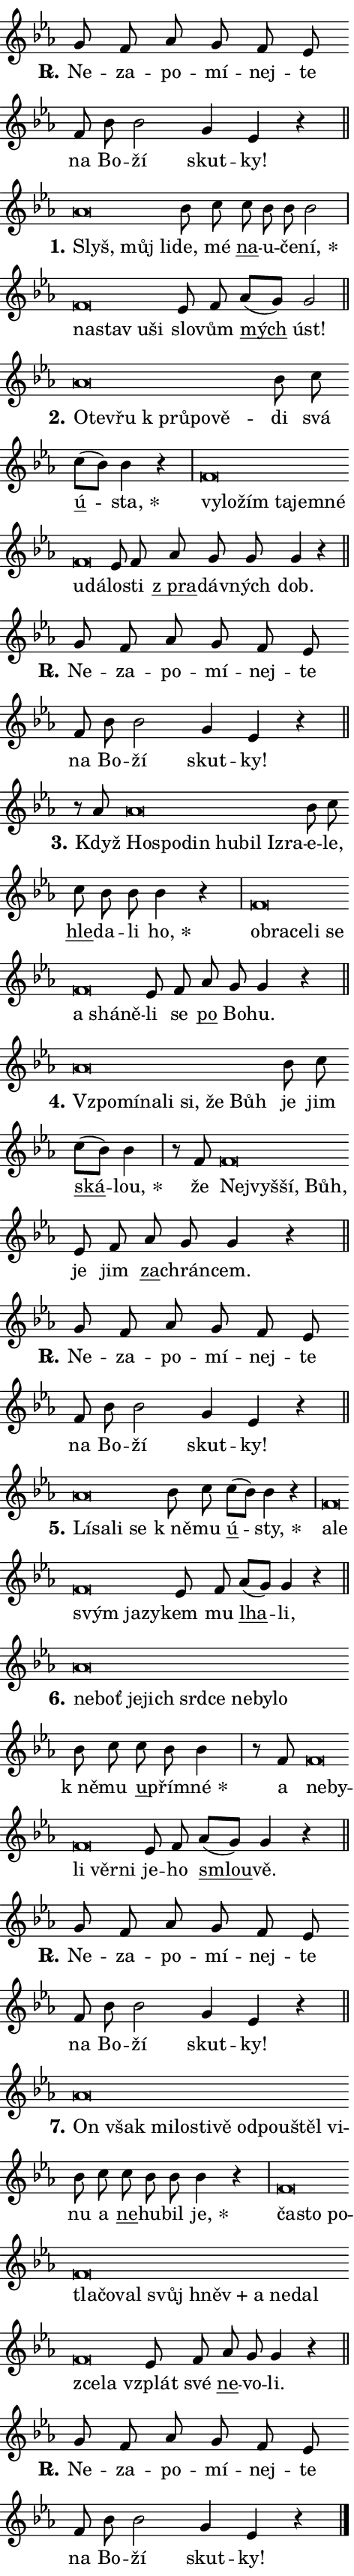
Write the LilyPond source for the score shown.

\version "2.24.0"
\header { tagline = "" }
\paper {
  indent = 0\cm
  top-margin = 0\cm
  right-margin = 0.13\cm % to fit lyric hyphens
  bottom-margin = 0\cm
  left-margin = 0\cm
  paper-width = 8\cm
  page-breaking = #ly:one-page-breaking
  system-system-spacing.basic-distance = #11
  score-system-spacing.basic-distance = #11
  ragged-last = ##f
}


%% Author: Thomas Morley
%% https://lists.gnu.org/archive/html/lilypond-user/2020-05/msg00002.html
#(define (line-position grob)
"Returns position of @var[grob} in current system:
   @code{'start}, if at first time-step
   @code{'end}, if at last time-step
   @code{'middle} otherwise
"
  (let* ((col (ly:item-get-column grob))
         (ln (ly:grob-object col 'left-neighbor))
         (rn (ly:grob-object col 'right-neighbor))
         (col-to-check-left (if (ly:grob? ln) ln col))
         (col-to-check-right (if (ly:grob? rn) rn col))
         (break-dir-left
           (and
             (ly:grob-property col-to-check-left 'non-musical #f)
             (ly:item-break-dir col-to-check-left)))
         (break-dir-right
           (and
             (ly:grob-property col-to-check-right 'non-musical #f)
             (ly:item-break-dir col-to-check-right))))
        (cond ((eqv? 1 break-dir-left) 'start)
              ((eqv? -1 break-dir-right) 'end)
              (else 'middle))))

#(define (tranparent-at-line-position vctor)
  (lambda (grob)
  "Relying on @code{line-position} select the relevant enry from @var{vctor}.
Used to determine transparency,"
    (case (line-position grob)
      ((end) (not (vector-ref vctor 0)))
      ((middle) (not (vector-ref vctor 1)))
      ((start) (not (vector-ref vctor 2))))))

noteHeadBreakVisibility =
#(define-music-function (break-visibility)(vector?)
"Makes @code{NoteHead}s transparent relying on @var{break-visibility}"
#{
  \override NoteHead.transparent =
    #(tranparent-at-line-position break-visibility)
#})

#(define delete-ledgers-for-transparent-note-heads
  (lambda (grob)
    "Reads whether a @code{NoteHead} is transparent.
If so this @code{NoteHead} is removed from @code{'note-heads} from
@var{grob}, which is supposed to be @code{LedgerLineSpanner}.
As a result ledgers are not printed for this @code{NoteHead}"
    (let* ((nhds-array (ly:grob-object grob 'note-heads))
           (nhds-list
             (if (ly:grob-array? nhds-array)
                 (ly:grob-array->list nhds-array)
                 '()))
           ;; Relies on the transparent-property being done before
           ;; Staff.LedgerLineSpanner.after-line-breaking is executed.
           ;; This is fragile ...
           (to-keep
             (remove
               (lambda (nhd)
                 (ly:grob-property nhd 'transparent #f))
               nhds-list)))
      ;; TODO find a better method to iterate over grob-arrays, similiar
      ;; to filter/remove etc for lists
      ;; For now rebuilt from scratch
      (set! (ly:grob-object grob 'note-heads)  '())
      (for-each
        (lambda (nhd)
          (ly:pointer-group-interface::add-grob grob 'note-heads nhd))
        to-keep))))

squashNotes = {
  \override NoteHead.X-extent = #'(-0.2 . 0.2)
  \override NoteHead.Y-extent = #'(-0.75 . 0)
  \override NoteHead.stencil =
    #(lambda (grob)
       (let ((pos (ly:grob-property grob 'staff-position)))
         (begin
           (if (< pos -7) (display "ERROR: Lower brevis then expected\n") (display ""))
           (if (<= pos -6) ly:text-interface::print ly:note-head::print))))
}
unSquashNotes = {
  \revert NoteHead.X-extent
  \revert NoteHead.Y-extent
  \revert NoteHead.stencil
}

hideNotes = \noteHeadBreakVisibility #begin-of-line-visible
unHideNotes = \noteHeadBreakVisibility #all-visible

% work-around for resetting accidentals
% https://lilypond.org/doc/v2.23/Documentation/notation/displaying-rhythms#unmetered-music
cadenzaMeasure = {
  \cadenzaOff
  \partial 1024 s1024
  \cadenzaOn
}

#(define-markup-command (accent layout props text) (markup?)
  "Underline accented syllable"
  (interpret-markup layout props
    #{\markup \override #'(offset . 4.3) \underline { #text }#}))

responsum = \markup \concat {
  "R" \hspace #-1.05 \path #0.1 #'((moveto 0 0.07) (lineto 0.9 0.8)) \hspace #0.05 "."
}

spaceSize = #0.6828661417322834 % exact space size for TeX Gyre Schola

\layout {
  \context {
    \Staff
    \remove "Time_signature_engraver"
    \override LedgerLineSpanner.after-line-breaking = #delete-ledgers-for-transparent-note-heads
  }
  \context {
    \Lyrics {
      \override LyricSpace.minimum-distance = \spaceSize
      \override LyricText.font-name = #"TeX Gyre Schola"
      \override LyricText.font-size = 1
      \override StanzaNumber.font-name = #"TeX Gyre Schola Bold"
      \override StanzaNumber.font-size = 1
    }
  }
  \context {
    \Score 
    \override NoteHead.text =
      #(lambda (grob) 
        (let ((pos (ly:grob-property grob 'staff-position)))
          #{\markup {
            \combine
              \halign #-0.55 \raise #(if (= pos -6) 0 0.5) \override #'(thickness . 2) \draw-line #'(3.2 . 0)
              \musicglyph "noteheads.sM1"
          }#}))
  }
}

% magnetic-lyrics.ily
%
%   written by
%     Jean Abou Samra <jean@abou-samra.fr>
%     Werner Lemberg <wl@gnu.org>
%
%   adapted by
%     Jiri Hon <jiri.hon@gmail.com>
%
% Version 2022-Apr-15

% https://www.mail-archive.com/lilypond-user@gnu.org/msg149350.html

#(define (Left_hyphen_pointer_engraver context)
   "Collect syllable-hyphen-syllable occurrences in lyrics and store
them in properties.  This engraver only looks to the left.  For
example, if the lyrics input is @code{foo -- bar}, it does the
following.

@itemize @bullet
@item
Set the @code{text} property of the @code{LyricHyphen} grob between
@q{foo} and @q{bar} to @code{foo}.

@item
Set the @code{left-hyphen} property of the @code{LyricText} grob with
text @q{foo} to the @code{LyricHyphen} grob between @q{foo} and
@q{bar}.
@end itemize

Use this auxiliary engraver in combination with the
@code{lyric-@/text::@/apply-@/magnetic-@/offset!} hook."
   (let ((hyphen #f)
         (text #f))
     (make-engraver
      (acknowledgers
       ((lyric-syllable-interface engraver grob source-engraver)
        (set! text grob)))
      (end-acknowledgers
       ((lyric-hyphen-interface engraver grob source-engraver)
        ;(when (not (grob::has-interface grob 'lyric-space-interface))
          (set! hyphen grob)));)
      ((stop-translation-timestep engraver)
       (when (and text hyphen)
         (ly:grob-set-object! text 'left-hyphen hyphen))
       (set! text #f)
       (set! hyphen #f)))))

#(define (lyric-text::apply-magnetic-offset! grob)
   "If the space between two syllables is less than the value in
property @code{LyricText@/.details@/.squash-threshold}, move the right
syllable to the left so that it gets concatenated with the left
syllable.

Use this function as a hook for
@code{LyricText@/.after-@/line-@/breaking} if the
@code{Left_@/hyphen_@/pointer_@/engraver} is active."
   (let ((hyphen (ly:grob-object grob 'left-hyphen #f)))
     (when hyphen
       (let ((left-text (ly:spanner-bound hyphen LEFT)))
         (when (grob::has-interface left-text 'lyric-syllable-interface)
           (let* ((common (ly:grob-common-refpoint grob left-text X))
                  (this-x-ext (ly:grob-extent grob common X))
                  (left-x-ext
                   (begin
                     ;; Trigger magnetism for left-text.
                     (ly:grob-property left-text 'after-line-breaking)
                     (ly:grob-extent left-text common X)))
                  ;; `delta` is the gap width between two syllables.
                  (delta (- (interval-start this-x-ext)
                            (interval-end left-x-ext)))
                  (details (ly:grob-property grob 'details))
                  (threshold (assoc-get 'squash-threshold details 0.2)))
             (when (< delta threshold)
               (let* (;; We have to manipulate the input text so that
                      ;; ligatures crossing syllable boundaries are not
                      ;; disabled.  For languages based on the Latin
                      ;; script this is essentially a beautification.
                      ;; However, for non-Western scripts it can be a
                      ;; necessity.
                      (lt (ly:grob-property left-text 'text))
                      (rt (ly:grob-property grob 'text))
                      (is-space (grob::has-interface hyphen 'lyric-space-interface))
                      (space (if is-space " " ""))
                      (extra-delta (if is-space spaceSize 0))
                      ;; Append new syllable.
                      (ltrt-space (if (and (string? lt) (string? rt))
                                (string-append lt space rt)
                                (make-concat-markup (list lt space rt))))
                      ;; Right-align `ltrt` to the right side.
                      (ltrt-space-markup (grob-interpret-markup
                               grob
                               (make-translate-markup
                                (cons (interval-length this-x-ext) 0)
                                (make-right-align-markup ltrt-space)))))
                 (begin
                   ;; Don't print `left-text`.
                   (ly:grob-set-property! left-text 'stencil #f)
                   ;; Set text and stencil (which holds all collected
                   ;; syllables so far) and shift it to the left.
                   (ly:grob-set-property! grob 'text ltrt-space)
                   (ly:grob-set-property! grob 'stencil ltrt-space-markup)
                   (ly:grob-translate-axis! grob (- (- delta extra-delta)) X))))))))))


#(define (lyric-hyphen::displace-bounds-first grob)
   ;; Make very sure this callback isn't triggered too early.
   (let ((left (ly:spanner-bound grob LEFT))
         (right (ly:spanner-bound grob RIGHT)))
     (ly:grob-property left 'after-line-breaking)
     (ly:grob-property right 'after-line-breaking)
     (ly:lyric-hyphen::print grob)))

squashThreshold = #0.4

\layout {
  \context {
    \Lyrics
    \consists #Left_hyphen_pointer_engraver
    \override LyricText.after-line-breaking =
      #lyric-text::apply-magnetic-offset!
    \override LyricHyphen.stencil = #lyric-hyphen::displace-bounds-first
    \override LyricText.details.squash-threshold = \squashThreshold
    \override LyricHyphen.minimum-distance = 0
    \override LyricHyphen.minimum-length = \squashThreshold
  }
}

squashText = \override LyricText.details.squash-threshold = 9999
unSquashText = \override LyricText.details.squash-threshold = \squashThreshold

leftText = \override LyricText.self-alignment-X = #LEFT
unLeftText = \revert LyricText.self-alignment-X

starOffset = #(lambda (grob) 
                (let ((x_offset (ly:self-alignment-interface::aligned-on-x-parent grob)))
                  (if (= x_offset 0) 0 (+ x_offset 1.2))))

star = #(define-music-function (syllable)(string?)
"Append star separator at the end of a syllable"
#{
  \once \override LyricText.X-offset = #starOffset
  \lyricmode { \markup {
    #syllable
    \override #'((font-name . "TeX Gyre Schola Bold")) \hspace #0.2 \lower #0.65 \larger "*"
  } }
#})

starAccent = #(define-music-function (syllable)(string?)
"Append star separator at the end of a syllable and make accent"
#{
  \once \override LyricText.X-offset = #starOffset
  \lyricmode { \markup {
    \accent #syllable
    \override #'((font-name . "TeX Gyre Schola Bold")) \hspace #0.2 \lower #0.65 \larger "*"
  } }
#})

breath = #(define-music-function (syllable)(string?)
"Append breathing indicator at the end of a syllable"
#{
  \lyricmode { \markup { #syllable "+" } }
#})

optionalBreath = #(define-music-function (syllable)(string?)
"Append optional breathing indicator at the end of a syllable"
#{
  \lyricmode { \markup { #syllable "(+)" } }
#})


\score {
    <<
        \new Voice = "melody" { \cadenzaOn \key es \major \relative { g'8 f as g f es \bar "" f bes bes2 g4 es r \cadenzaMeasure \bar "||" \break } }
        \new Lyrics \lyricsto "melody" { \lyricmode { \set stanza = \responsum
Ne -- za -- po -- mí -- nej -- te na Bo -- ží skut -- ky! } }
    >>
    \layout {}
}

\score {
    <<
        \new Voice = "melody" { \cadenzaOn \key es \major \relative { \squashNotes as'\breve*1/16 \hideNotes \breve*1/16 \breve*1/16 \bar "" \unHideNotes \unSquashNotes bes8 c \bar "" c bes bes bes2 \cadenzaMeasure \bar "|" \squashNotes f\breve*1/16 \hideNotes \breve*1/16 \bar "" \breve*1/16 \breve*1/16 \bar "" \unHideNotes \unSquashNotes es8 f \bar "" as[( g)] g2 \cadenzaMeasure \bar "||" \break } }
        \new Lyrics \lyricsto "melody" { \lyricmode { \set stanza = "1."
\leftText Slyš, \squashText můj li -- \unLeftText \unSquashText de, mé \markup \accent na -- u -- če -- \star ní, \leftText na -- \squashText stav u -- ši \unLeftText \unSquashText slo -- vům \markup \accent mých úst! } }
    >>
    \layout {}
}

\score {
    <<
        \new Voice = "melody" { \cadenzaOn \key es \major \relative { \squashNotes as'\breve*1/16 \hideNotes \breve*1/16 \bar "" \breve*1/16 \bar "" \breve*1/16 \bar "" \breve*1/16 \breve*1/16 \bar "" \unHideNotes \unSquashNotes bes8 c \bar "" c[( bes)] bes4 r \cadenzaMeasure \bar "|" \squashNotes f\breve*1/16 \hideNotes \breve*1/16 \bar "" \breve*1/16 \bar "" \breve*1/16 \bar "" \breve*1/16 \bar "" \breve*1/16 \bar "" \breve*1/16 \breve*1/16 \bar "" \unHideNotes \unSquashNotes es8 f \bar "" as g g g4 r \cadenzaMeasure \bar "||" \break } }
        \new Lyrics \lyricsto "melody" { \lyricmode { \set stanza = "2."
\leftText O -- \squashText te -- vřu "k prů" -- po -- vě -- \unLeftText \unSquashText di svá \markup \accent ú -- \star sta, \leftText vy -- \squashText lo -- žím ta -- jem -- né u -- dá -- \unLeftText \unSquashText lo -- sti \markup \accent "z pra" -- dáv -- ných dob. } }
    >>
    \layout {}
}

\score {
    <<
        \new Voice = "melody" { \cadenzaOn \key es \major \relative { g'8 f as g f es \bar "" f bes bes2 g4 es r \cadenzaMeasure \bar "||" \break } }
        \new Lyrics \lyricsto "melody" { \lyricmode { \set stanza = \responsum
Ne -- za -- po -- mí -- nej -- te na Bo -- ží skut -- ky! } }
    >>
    \layout {}
}

\score {
    <<
        \new Voice = "melody" { \cadenzaOn \key es \major \relative { r8 as'8 \squashNotes as\breve*1/16 \hideNotes \breve*1/16 \bar "" \breve*1/16 \bar "" \breve*1/16 \bar "" \breve*1/16 \bar "" \breve*1/16 \breve*1/16 \bar "" \unHideNotes \unSquashNotes bes8 c \bar "" c bes bes bes4 r \cadenzaMeasure \bar "|" \squashNotes f\breve*1/16 \hideNotes \breve*1/16 \bar "" \breve*1/16 \bar "" \breve*1/16 \bar "" \breve*1/16 \bar "" \breve*1/16 \bar "" \breve*1/16 \breve*1/16 \bar "" \unHideNotes \unSquashNotes es8 f \bar "" as g g4 r \cadenzaMeasure \bar "||" \break } }
        \new Lyrics \lyricsto "melody" { \lyricmode { \set stanza = "3."
Když \leftText Ho -- \squashText spo -- din hu -- bil Iz -- ra -- \unLeftText \unSquashText e -- le, \markup \accent hle -- da -- li \star ho, \leftText ob -- \squashText ra -- ce -- li se a shá -- ně -- \unLeftText \unSquashText li se \markup \accent po Bo -- hu. } }
    >>
    \layout {}
}

\score {
    <<
        \new Voice = "melody" { \cadenzaOn \key es \major \relative { \squashNotes as'\breve*1/16 \hideNotes \breve*1/16 \bar "" \breve*1/16 \bar "" \breve*1/16 \bar "" \breve*1/16 \bar "" \breve*1/16 \breve*1/16 \bar "" \unHideNotes \unSquashNotes bes8 c \bar "" c[( bes)] bes4 \cadenzaMeasure \bar "|" r8 f8 \squashNotes f\breve*1/16 \hideNotes \breve*1/16 \bar "" \breve*1/16 \breve*1/16 \bar "" \unHideNotes \unSquashNotes es8 f \bar "" as g g4 r \cadenzaMeasure \bar "||" \break } }
        \new Lyrics \lyricsto "melody" { \lyricmode { \set stanza = "4."
\leftText Vzpo -- \squashText mí -- na -- li si, že Bůh \unLeftText \unSquashText je jim \markup \accent ská -- \star lou, že \leftText Nej -- \squashText vyš -- ší, Bůh, \unLeftText \unSquashText je jim \markup \accent za -- chrán -- cem. } }
    >>
    \layout {}
}

\score {
    <<
        \new Voice = "melody" { \cadenzaOn \key es \major \relative { g'8 f as g f es \bar "" f bes bes2 g4 es r \cadenzaMeasure \bar "||" \break } }
        \new Lyrics \lyricsto "melody" { \lyricmode { \set stanza = \responsum
Ne -- za -- po -- mí -- nej -- te na Bo -- ží skut -- ky! } }
    >>
    \layout {}
}

\score {
    <<
        \new Voice = "melody" { \cadenzaOn \key es \major \relative { \squashNotes as'\breve*1/16 \hideNotes \breve*1/16 \bar "" \breve*1/16 \breve*1/16 \bar "" \unHideNotes \unSquashNotes bes8 c \bar "" c[( bes)] bes4 r \cadenzaMeasure \bar "|" \squashNotes f\breve*1/16 \hideNotes \breve*1/16 \bar "" \breve*1/16 \bar "" \breve*1/16 \breve*1/16 \bar "" \unHideNotes \unSquashNotes es8 f \bar "" as[( g)] g4 r \cadenzaMeasure \bar "||" \break } }
        \new Lyrics \lyricsto "melody" { \lyricmode { \set stanza = "5."
\leftText Lí -- \squashText sa -- li se \unLeftText \unSquashText "k ně" -- mu \markup \accent ú -- \star sty, \leftText a -- \squashText le svým ja -- zy -- \unLeftText \unSquashText kem mu \markup \accent lha -- li, } }
    >>
    \layout {}
}

\score {
    <<
        \new Voice = "melody" { \cadenzaOn \key es \major \relative { \squashNotes as'\breve*1/16 \hideNotes \breve*1/16 \bar "" \breve*1/16 \bar "" \breve*1/16 \bar "" \breve*1/16 \bar "" \breve*1/16 \bar "" \breve*1/16 \bar "" \breve*1/16 \breve*1/16 \bar "" \unHideNotes \unSquashNotes bes8 c \bar "" c bes bes4 \cadenzaMeasure \bar "|" r8 f8 \squashNotes f\breve*1/16 \hideNotes \breve*1/16 \bar "" \breve*1/16 \bar "" \breve*1/16 \breve*1/16 \bar "" \unHideNotes \unSquashNotes es8 f \bar "" as[( g)] g4 r \cadenzaMeasure \bar "||" \break } }
        \new Lyrics \lyricsto "melody" { \lyricmode { \set stanza = "6."
\leftText ne -- \squashText boť je -- jich srd -- ce ne -- by -- lo \unLeftText \unSquashText "k ně" -- mu \markup \accent u -- přím -- \star né a \leftText ne -- \squashText by -- li věr -- ni \unLeftText \unSquashText je -- ho \markup \accent smlou -- vě. } }
    >>
    \layout {}
}

\score {
    <<
        \new Voice = "melody" { \cadenzaOn \key es \major \relative { g'8 f as g f es \bar "" f bes bes2 g4 es r \cadenzaMeasure \bar "||" \break } }
        \new Lyrics \lyricsto "melody" { \lyricmode { \set stanza = \responsum
Ne -- za -- po -- mí -- nej -- te na Bo -- ží skut -- ky! } }
    >>
    \layout {}
}

\score {
    <<
        \new Voice = "melody" { \cadenzaOn \key es \major \relative { \squashNotes as'\breve*1/16 \hideNotes \breve*1/16 \bar "" \breve*1/16 \bar "" \breve*1/16 \bar "" \breve*1/16 \bar "" \breve*1/16 \bar "" \breve*1/16 \bar "" \breve*1/16 \bar "" \breve*1/16 \breve*1/16 \bar "" \unHideNotes \unSquashNotes bes8 c \bar "" c bes bes bes4 r \cadenzaMeasure \bar "|" \squashNotes f\breve*1/16 \hideNotes \breve*1/16 \bar "" \breve*1/16 \bar "" \breve*1/16 \bar "" \breve*1/16 \bar "" \breve*1/16 \bar "" \breve*1/16 \bar "" \breve*1/16 \bar "" \breve*1/16 \bar "" \breve*1/16 \bar "" \breve*1/16 \bar "" \breve*1/16 \breve*1/16 \bar "" \unHideNotes \unSquashNotes es8 f \bar "" as g g4 r \cadenzaMeasure \bar "||" \break } }
        \new Lyrics \lyricsto "melody" { \lyricmode { \set stanza = "7."
\leftText On \squashText však mi -- lo -- sti -- vě od -- pou -- štěl vi -- \unLeftText \unSquashText nu a \markup \accent ne -- hu -- bil \star je, \leftText ča -- \squashText sto po -- tla -- čo -- val svůj \breath "hněv" a ne -- dal zce -- la \unLeftText \unSquashText vzplát své \markup \accent ne -- vo -- li. } }
    >>
    \layout {}
}

\score {
    <<
        \new Voice = "melody" { \cadenzaOn \key es \major \relative { g'8 f as g f es \bar "" f bes bes2 g4 es r \cadenzaMeasure \bar "||" \break } \bar "|." }
        \new Lyrics \lyricsto "melody" { \lyricmode { \set stanza = \responsum
Ne -- za -- po -- mí -- nej -- te na Bo -- ží skut -- ky! } }
    >>
    \layout {}
}
